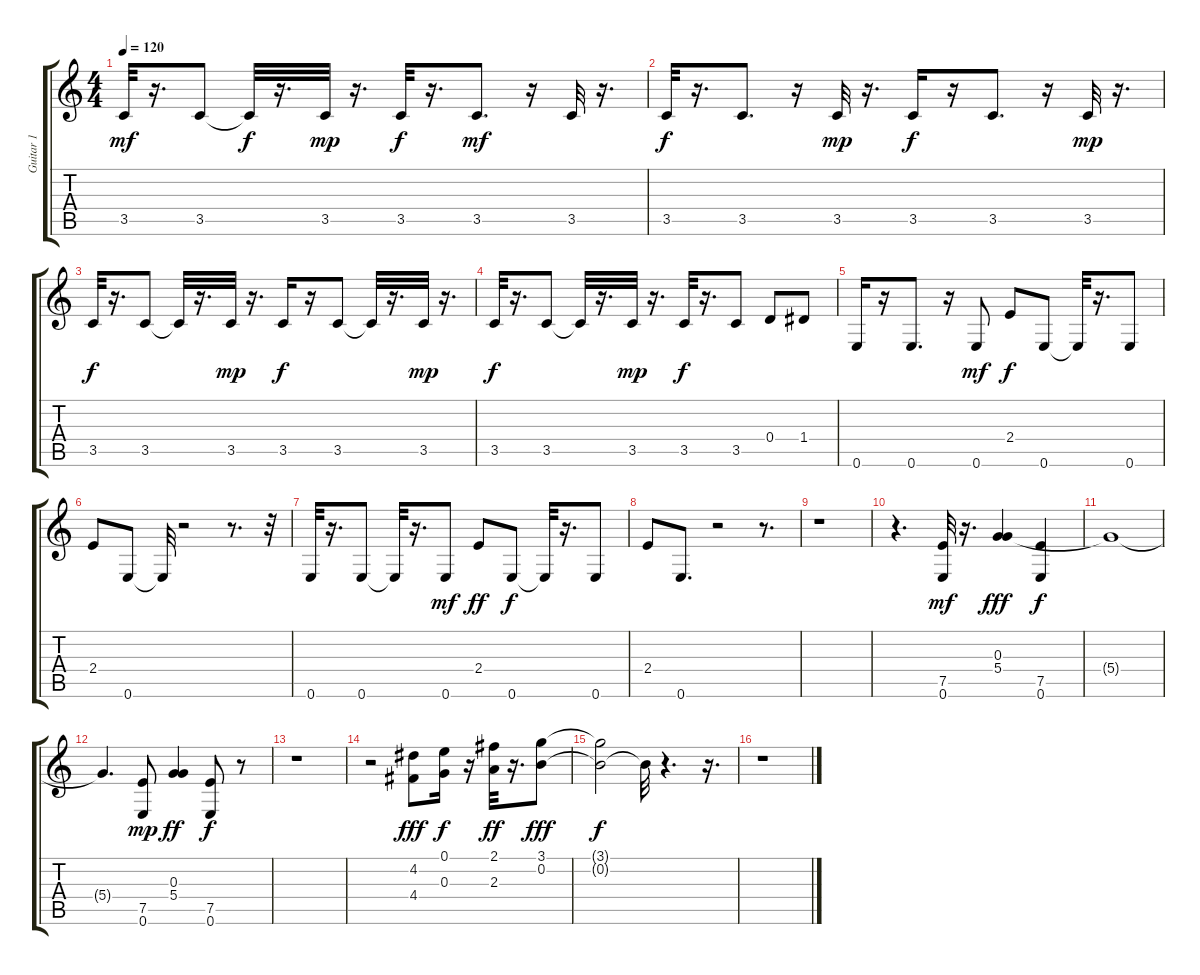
\track ("Guitar 1" "Guitar 1") {instrument electricguitarclean}
\staff {score tabs}
\tuning (E4 B3 G3 D3 A2 E2) {hide}
\ts (4 4)
\tempo 120
\clef g2
\ks c
3.5.32{dy mf} r.16{d} 3.5.8 3.5{t}.32{dy f} r.16{d} 3.5.32{dy mp} r.16{d} 3.5.32{dy f} r.16{d} 3.5.8{d dy mf} r.16 3.5.32 r.16{d} |
3.5.32{dy f} r.16{d} 3.5.8{d} r.16 3.5.32{dy mp} r.16{d} 3.5.16{dy f} r.16 3.5.8{d} r.16 3.5.32{dy mp} r.16{d} |
3.5.32{dy f} r.16{d} 3.5.8 3.5{t}.32 r.16{d} 3.5.32{dy mp} r.16{d} 3.5.16{dy f} r.16 3.5.8 3.5{t}.32 r.16{d} 3.5.32{dy mp} r.16{d} |
3.5.32{dy f} r.16{d} 3.5.8 3.5{t}.32 r.16{d} 3.5.32{dy mp} r.16{d} 3.5.32{dy f} r.16{d} 3.5.8 0.4.8 1.4.8 |
0.6.16 r.16 0.6.8{d} r.16 0.6.8{dy mf} 2.4.8{dy f} 0.6.8 0.6{t}.32 r.16{d} 0.6.8 |
2.4.8 0.6.8 0.6{t}.32 r.2 r.8{d} r.32 |
0.6.32 r.16{d} 0.6.8 0.6{t}.32 r.16{d} 0.6.8{dy mf} 2.4.8{dy ff} 0.6.8{dy f} 0.6{t}.32 r.16{d} 0.6.8 |
2.4.8 0.6.8{d} r.2 r.8{d} |
r.1 |
r.4{d} (7.5 0.6).32{dy mf} r.16{d} (0.3 5.4).4{dy fff} (7.5 0.6).4{dy f} |
5.4{t}.1 |
5.4{t}.4{d} (7.5 0.6).8{dy mp} (0.3 5.4).4{dy ff} (7.5 0.6).8{dy f} r.8 |
r.1 |
r.2 (4.2 4.4).8{dy fff} (0.1 0.3).16{dy f} r.16 (2.1 2.3).32{dy ff} r.16{d} (3.1 0.2).8{dy fff} |
(3.1{t} 0.2{t}).2{dy f} 0.2{t}.32 r.4{d} r.16{d} |
r.1
